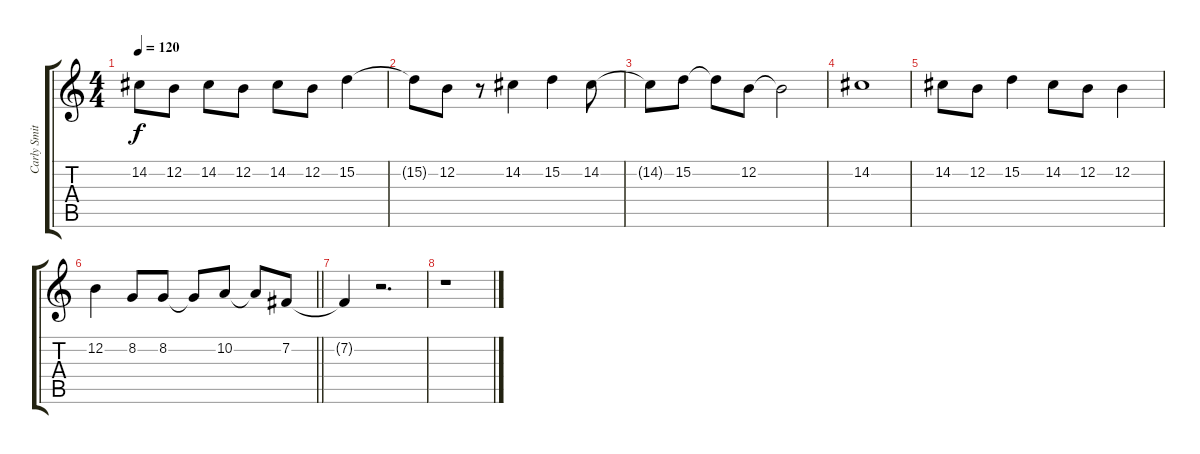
\track ("Carly Smithson" "Carly Smit") {instrument flute}
\staff {score tabs}
\tuning (E4 B3 G3 D3 A2 E2) {hide}
\ts (4 4)
\tempo 120
\clef g2
\ks c
14.2.8{dy f} 12.2.8 14.2.8 12.2.8 14.2.8 12.2.8 15.2.4 |
15.2{t}.8 12.2.8 r.8 14.2.4 15.2.4 14.2.8 |
14.2{t}.8 15.2.8 15.2{t}.8 12.2.8 12.2{t}.2 |
14.2.1 |
14.2.8 12.2.8 15.2.4 14.2.8 12.2.8 12.2.4 |
\barLineRight lightlight
12.2.4 8.2.8 8.2.8 8.2{t}.8 10.2.8 10.2{t}.8 7.2.8 |
7.2{t}.4 r.2{d} |
r.1
